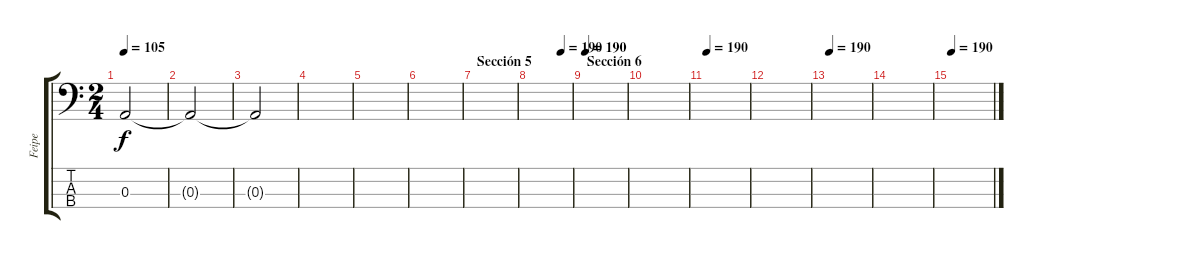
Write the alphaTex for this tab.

\track ("Feipe" "Feipe") {instrument electricbassfinger}
\staff {score tabs}
\tuning (G2 D2 A1 E1) {hide}
\ts (2 4)
\tempo 105
\clef f4
\ks c
0.3{t}.2{dy f} |
0.3{t}.2 |
0.3{t}.2 |
|
|
|
\section ("" "Sección 5")
|
\tempo (190 0.75)
|
\section ("" "Sección 6")
\tempo 190
|
|
\tempo 190
|
|
\tempo 190
|
|
\tempo 190
